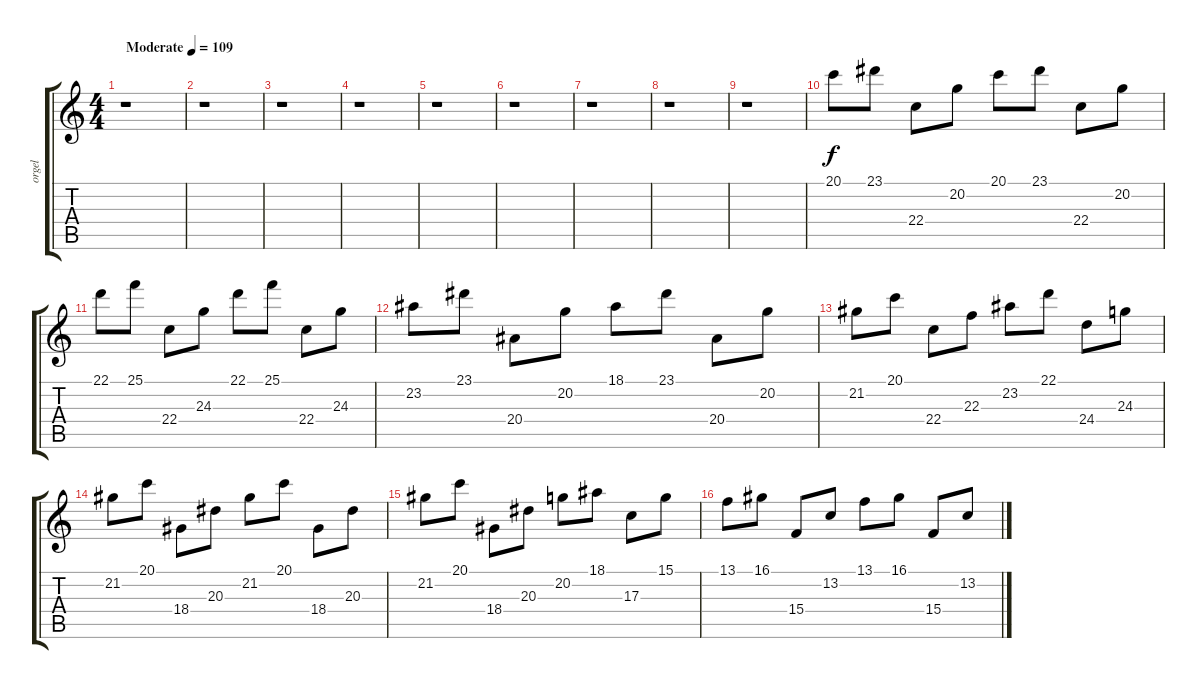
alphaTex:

\track ("orgel" "orgel") {instrument musicbox}
\staff {score tabs}
\tuning (E4 B3 G3 D3 A2 E2) {hide}
\ts (4 4)
\tempo (109 "Moderate")
\clef g2
\ks c
r.1{dy f instrument musicbox} |
r.1 |
r.1 |
r.1 |
r.1 |
r.1 |
r.1 |
r.1 |
r.1 |
20.1.8 23.1.8 22.4.8 20.2.8 20.1.8 23.1.8 22.4.8 20.2.8 |
22.1.8 25.1.8 22.4.8 24.3.8 22.1.8 25.1.8 22.4.8 24.3.8 |
23.2.8 23.1.8 20.4.8 20.2.8 18.1.8 23.1.8 20.4.8 20.2.8 |
21.2.8 20.1.8 22.4.8 22.3.8 23.2.8 22.1.8 24.4.8 24.3.8 |
21.2.8 20.1.8 18.4.8 20.3.8 21.2.8 20.1.8 18.4.8 20.3.8 |
21.2.8 20.1.8 18.4.8 20.3.8 20.2.8 18.1.8 17.3.8 15.1.8 |
13.1.8 16.1.8 15.4.8 13.2.8 13.1.8 16.1.8 15.4.8 13.2.8
